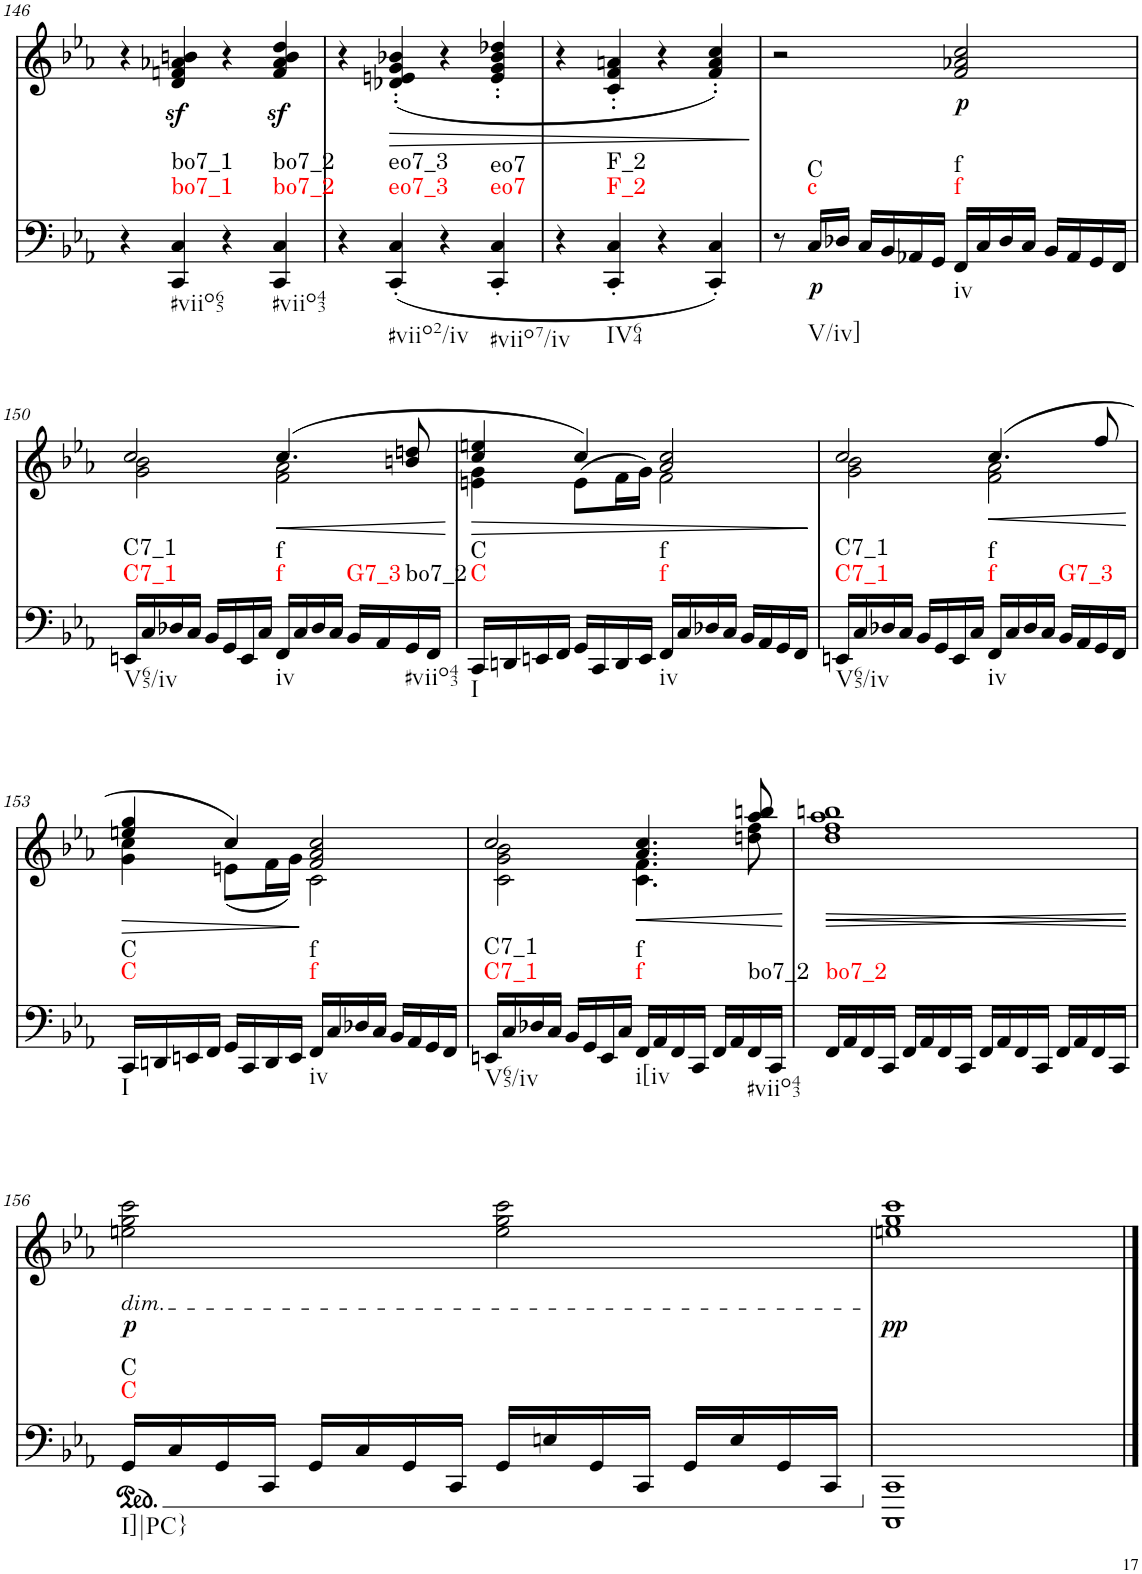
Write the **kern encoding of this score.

**kern	**text	**harte	**kern	**text	**dynam
*part2	*part2	*part2	*part1	*part1	*part1
*staff2	*staff2	*	*staff1	*staff1	*staff1
*I"piano	*	*	*I"piano	*	*
*I'Pno	*	*	*I'Pno	*	*
!!LO:PB:g=z
*clefF4	*	*	*clefG2	*	*
*k[b-e-a-]	*	*	*k[b-e-a-]	*	*
*M4/4	*	*	*M4/4	*	*
=146	=146	=146	=146	=146	=146
4r	.	.	4r	.	.
!	!	!LO:H:n=1:kt=bo7_1	!	!	!
!	!	!LO:H:n=2:kt=bo7_1	!	!	!
4CC/ 4C/	.	N N	4d/z< 4fn/z< 4a-X/z< 4bn/z<	.	.
4r	.	.	4r	.	.
!	!	!LO:H:n=1:kt=bo7_2	!	!	!
!	!	!LO:H:n=2:kt=bo7_2	!	!	!
4CC/ 4C/	.	N N	4f/z< 4a-/z< 4b/z< 4dd/z<	.	.
=147	=147	=147	=147	=147	=147
4r	.	.	4r	.	.
!	!	!LO:H:n=1:kt=eo7_3	!	!	!LO:HP:b
!	!	!LO:H:n=2:kt=eo7_3	!	!	!
(4CC/' 4C/'	.	N N	(4d-X/' 4en/' 4g/' 4b-X/'	.	>
4r	.	.	4r	.	.
!	!	!LO:H:n=1:kt=eo7	!	!	!
!	!	!LO:H:n=2:kt=eo7	!	!	!
4CC/' 4C/'	.	N N	4e/' 4g/' 4b-/' 4dd-X/'	.	.
=148	=148	=148	=148	=148	=148
4r	.	.	4r	.	.
!	!	!LO:H:n=1:kt=F_2	!	!	!
!	!	!LO:H:n=2:kt=F_2	!	!	!
4CC/' 4C/'	.	N N	4c/' 4f/' 4an/'	.	.
4r	.	.	4r	.	.
4CC/' 4C/')	.	.	4f/' 4a/' 4cc/')	.	.
=149	=149	=149	=149	=149	=149
8r	.	.	2r	.	.
!	!LO:LY:b	!LO:H:n=1:kt=c	!	!	!
!	!	!LO:H:n=2:kt=C	!	!	!
16C/LL	.	N N	.	.	.
16D-X/JJ	.	.	.	.	.
16C/LL	.	.	.	.	.
16BB-/	.	.	.	.	.
16AA-X/	.	.	.	.	.
16GG/JJ	.	.	.	.	.
!	!	!LO:H:n=1:kt=f	!	!LO:LY:b	!
!	!	!LO:H:n=2:kt=f	!	!	!
16FF/LL	.	N N	2f/ 2a-X/ 2cc/	.	.
16C/	.	.	.	.	.
16D-/	.	.	.	.	.
16C/JJ	.	.	.	.	.
16BB-/LL	.	.	.	.	.
16AA-/	.	.	.	.	.
16GG/	.	.	.	.	.
16FF/JJ	.	.	.	.	.
!!LO:LB:g=z
=150	=150	=150	=150	=150	=150
*	*	*	*^	*	*
!	!	!LO:H:n=1:kt=C7_1	!	!	!	!
!	!	!LO:H:n=2:kt=C7_1	!	!	!	!
16EEn/LL	.	N N	2cc/	2g\ 2b-\	.	.
16C/	.	.	.	.	.	.
16D-X/	.	.	.	.	.	.
16C/JJ	.	.	.	.	.	.
16BB-/LL	.	.	.	.	.	.
16GG/	.	.	.	.	.	.
16EE/	.	.	.	.	.	.
16C/JJ	.	.	.	.	.	.
!	!	!LO:H:n=1:kt=f	!	!	!	!LO:HP:b
!	!	!LO:H:n=2:kt=f	!	!	!	!
16FF/LL	.	N N	(4.cc/	2f\ 2a-\	.	<
16C/	.	.	.	.	.	.
16D-/	.	.	.	.	.	.
16C/JJ	.	.	.	.	.	.
!	!	!LO:H:kt=G7_3	!	!	!	!
16BB-/LL	.	N	.	.	.	.
16AA-/	.	.	.	.	.	.
!	!	!LO:H:kt=bo7_2	!	!	!	!
16GG/	.	N	8bn/ 8ddn/	.	.	.
16FF/JJ	.	.	.	.	.	.
*	*	*	*v	*v	*	*
.	.	.	.	.	]
=151	=151	=151	=151	=151	=151
!	!	!LO:H:n=1:kt=C	!	!	!LO:HP:b
*	*	*	*^	*	*
!	!	!LO:H:n=2:kt=C	!	!	!	!
16CC/LL	.	N N	4cc/ 4een/	4en\ 4g\	.	>
16DDn/	.	.	.	.	.	.
16EEn/	.	.	.	.	.	.
16FF/JJ	.	.	.	.	.	.
16GG/LL	.	.	4cc/)	(>8e\L	.	.
16CC/	.	.	.	.	.	.
16DD/	.	.	.	16f\L	.	.
16EE/JJ	.	.	.	16g\JJ)	.	.
!	!	!LO:H:n=1:kt=f	!	!	!	!
!	!	!LO:H:n=2:kt=f	!	!	!	!
16FF/LL	.	N N	2a-/ 2cc/	2f\	.	.
16C/	.	.	.	.	.	.
16D-X/	.	.	.	.	.	.
16C/JJ	.	.	.	.	.	.
16BB-/LL	.	.	.	.	.	.
16AA-/	.	.	.	.	.	.
16GG/	.	.	.	.	.	.
16FF/JJ	.	.	.	.	.	.
*	*	*	*v	*v	*	*
.	.	.	.	.	[
=152	=152	=152	=152	=152	=152
*	*	*	*^	*	*
!	!	!LO:H:n=1:kt=C7_1	!	!	!	!
!	!	!LO:H:n=2:kt=C7_1	!	!	!	!
16EEn/LL	.	N N	2cc/	2g\ 2b-\	.	.
16C/	.	.	.	.	.	.
16D-X/	.	.	.	.	.	.
16C/JJ	.	.	.	.	.	.
16BB-/LL	.	.	.	.	.	.
16GG/	.	.	.	.	.	.
16EE/	.	.	.	.	.	.
16C/JJ	.	.	.	.	.	.
!	!	!LO:H:n=1:kt=f	!	!	!	!LO:HP:b
!	!	!LO:H:n=2:kt=f	!	!	!	!
16FF/LL	.	N N	(4.cc/	2f\ 2a-\	.	<
16C/	.	.	.	.	.	.
16D-/	.	.	.	.	.	.
16C/JJ	.	.	.	.	.	.
!	!	!LO:H:kt=G7_3	!	!	!	!
16BB-/LL	.	N	.	.	.	.
16AA-/	.	.	.	.	.	.
16GG/	.	.	8ff/	.	.	.
16FF/JJ	.	.	.	.	.	.
*	*	*	*v	*v	*	*
.	.	.	.	.	]
!!LO:LB:g=z
=153	=153	=153	=153	=153	=153
!	!	!LO:H:n=1:kt=C	!	!	!LO:HP:b
*	*	*	*^	*	*
!	!	!LO:H:n=2:kt=C	!	!	!	!
16CC/LL	.	N N	4een/ 4gg/	4g\ 4cc\	.	>
16DDn/	.	.	.	.	.	.
16EEn/	.	.	.	.	.	.
16FF/JJ	.	.	.	.	.	.
16GG/LL	.	.	4cc/)	(8en\L	.	.
16CC/	.	.	.	.	.	.
16DD/	.	.	.	16f\L	.	.
16EE/JJ	.	.	.	16g\JJ)	.	.
!	!	!LO:H:n=1:kt=f	!	!	!	!
!	!	!LO:H:n=2:kt=f	!	!	!	!
16FF/LL	.	N N	2f/ 2a-/ 2cc/	2c\	.	[
16C/	.	.	.	.	.	.
16D-X/	.	.	.	.	.	.
16C/JJ	.	.	.	.	.	.
16BB-/LL	.	.	.	.	.	.
16AA-/	.	.	.	.	.	.
16GG/	.	.	.	.	.	.
16FF/JJ	.	.	.	.	.	.
=154	=154	=154	=154	=154	=154	=154
!	!	!LO:H:n=1:kt=C7_1	!	!	!	!
!	!	!LO:H:n=2:kt=C7_1	!	!	!	!
16EEn/LL	.	N N	2cc/	2c\ 2g\ 2b-\	.	.
16C/	.	.	.	.	.	.
16D-X/	.	.	.	.	.	.
16C/JJ	.	.	.	.	.	.
16BB-/LL	.	.	.	.	.	.
16GG/	.	.	.	.	.	.
16EE/	.	.	.	.	.	.
16C/JJ	.	.	.	.	.	.
!	!	!LO:H:n=1:kt=f	!	!	!	!LO:HP:b
!	!	!LO:H:n=2:kt=f	!	!	!	!
16FF/LL	.	N N	4.a-/ 4.cc/	4.c\ 4.f\	.	<
16AA-/	.	.	.	.	.	.
16FF/	.	.	.	.	.	.
16CC/JJ	.	.	.	.	.	.
16FF/LL	.	.	.	.	.	.
16AA-/	.	.	.	.	.	.
!	!	!LO:H:kt=bo7_2	!	!	!	!
16FF/	.	N	8aa-/ 8bbn/	8ddn\ 8ff\	.	.
16CC/JJ	.	.	.	.	.	.
*	*	*	*v	*v	*	*
.	.	.	.	.	]
=155	=155	=155	=155	=155	=155
!	!	!LO:H:kt=bo7_2	!	!	!LO:HP:b
16FF/LL	.	N	1dd 1ff 1aa- 1bbn	.	>
16AA-/	.	.	.	.	.
16FF/	.	.	.	.	.
16CC/JJ	.	.	.	.	.
16FF/LL	.	.	.	.	.
16AA-/	.	.	.	.	.
16FF/	.	.	.	.	.
16CC/JJ	.	.	.	.	.
16FF/LL	.	.	.	.	.
16AA-/	.	.	.	.	.
16FF/	.	.	.	.	.
16CC/JJ	.	.	.	.	.
16FF/LL	.	.	.	.	.
16AA-/	.	.	.	.	.
16FF/	.	.	.	.	.
16CC/JJ	.	.	.	.	.
.	.	.	.	.	[
!!LO:LB:g=z
=156	=156	=156	=156	=156	=156
*ped	*	*	*	*	*
!	!	!	!LO:TX:b:i:t=dim.	!	!
!	!	!LO:H:n=1:kt=C	!	!LO:LY:b	!
!	!	!LO:H:n=2:kt=C	!	!	!
16GG/LL	.	N N	2een\ 2gg\ 2ccc\	.	.
16C/	.	.	.	.	.
16GG/	.	.	.	.	.
16CC/JJ	.	.	.	.	.
16GG/LL	.	.	.	.	.
16C/	.	.	.	.	.
16GG/	.	.	.	.	.
16CC/JJ	.	.	.	.	.
16GG/LL	.	.	2ee\ 2gg\ 2ccc\	.	]
16En/	.	.	.	.	.
16GG/	.	.	.	.	.
16CC/JJ	.	.	.	.	.
16GG/LL	.	.	.	.	.
16E/	.	.	.	.	.
16GG/	.	.	.	.	.
16CC/JJ	.	.	.	.	.
=157	=157	=157	=157	=157	=157
*Xped	*	*	*	*	*
!	!	!	!	!LO:LY:b	!
1CCC 1CC	.	.	1een 1gg 1ccc	.	.
==	==	==	==	==	==
*-	*-	*-	*-	*-	*-
